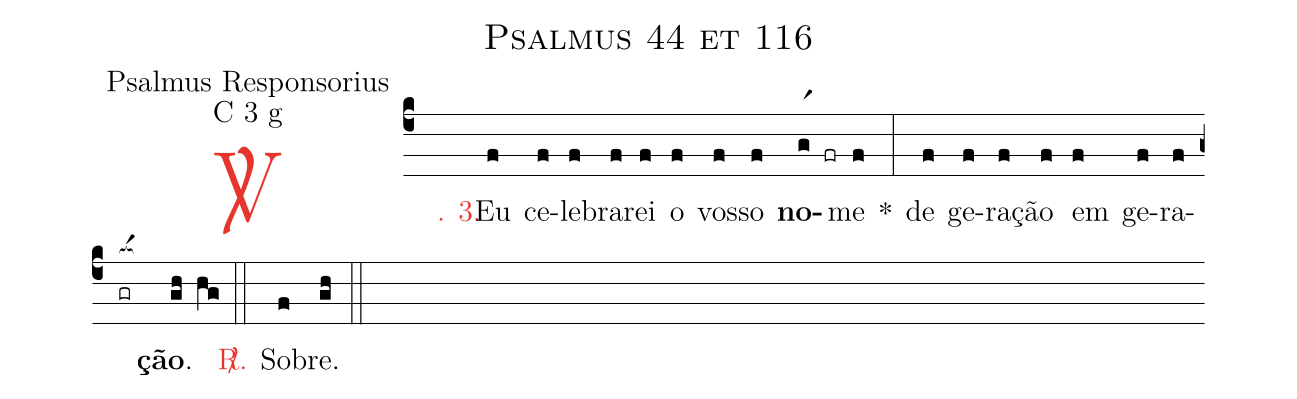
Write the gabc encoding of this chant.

name: Psalmus 44 et 116;
office-part: Psalmus Responsorius;
mode: C 3 g;
%%
(c4)

<c><sp>V/</sp>. 3.</c>() Eu(f) ce(f)le(f)bra(f)rei(f) o(f) vos(f)so(f) <b>no</b>(gr1 fr)me(f) *(:) de(f) ge(f)ra(f)ção(f) em(f) ge(f)ra(f)<nlba>(gr[ocba:1{])<b>ção</b>.</nlba>(gh[ocba:0}] hg)

(::)

<nlba><c><sp>R/</sp>.</c>() So</nlba>(f)bre.(gh)

(::)
